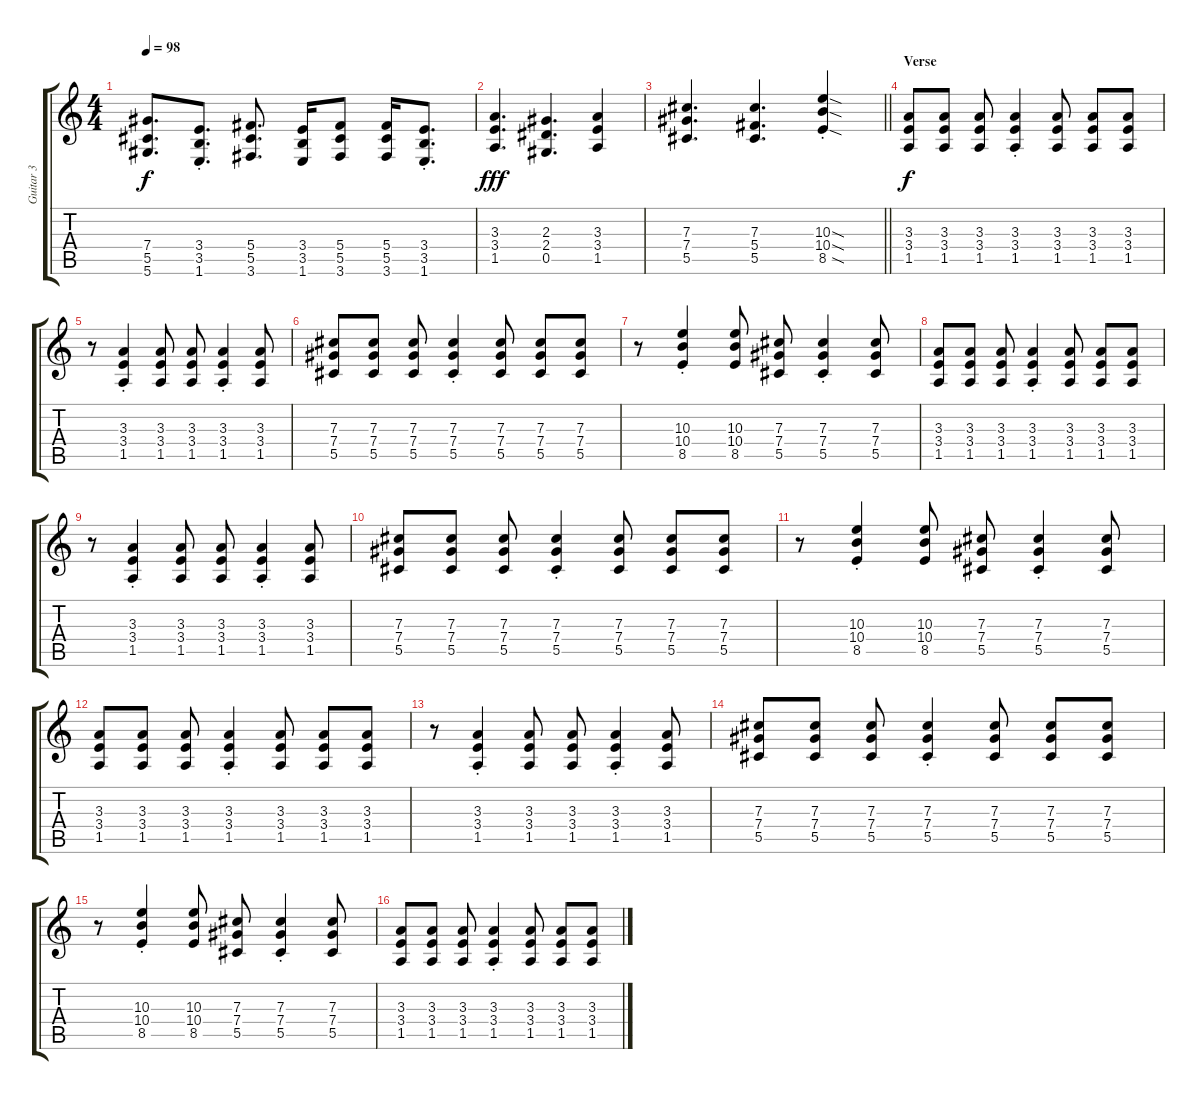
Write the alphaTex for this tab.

\track ("Guitar 3" "Guitar 3") {instrument overdrivenguitar}
\staff {score tabs}
\tuning (Eb4 Bb3 Gb3 Db3 Ab2 Eb2) {hide}
\ts (4 4)
\tempo 98
\clef g2
\ks c
(7.4 5.5 5.6).8{d dy f} (3.4{st} 3.5{st} 1.6{st}).8{d} (5.4 5.5 3.6).8{d} (3.4 3.5 1.6).16 (5.4 5.5 3.6).8 (5.4 5.5 3.6).16 (3.4{st} 3.5{st} 1.6{st}).8{d} |
(3.3 3.4 1.5).4{d dy fff} (2.3 2.4 0.5).4{d} (3.3 3.4 1.5).4 |
\barLineRight lightlight
(7.3 7.4 5.5).4{d} (7.3 5.4 5.5).4{d} (10.3{sod st} 10.4{sod st} 8.5{sod st}).4 |
\section ("" "Verse")
(3.3 3.4 1.5).8{dy f} (3.3 3.4 1.5).8 (3.3 3.4 1.5).8 (3.3{st} 3.4{st} 1.5{st}).4 (3.3 3.4 1.5).8 (3.3 3.4 1.5).8 (3.3 3.4 1.5).8 |
r.8 (3.3{st} 3.4{st} 1.5{st}).4 (3.3 3.4 1.5).8 (3.3 3.4 1.5).8 (3.3{st} 3.4{st} 1.5{st}).4 (3.3 3.4 1.5).8 |
(7.3 7.4 5.5).8 (7.3 7.4 5.5).8 (7.3 7.4 5.5).8 (7.3{st} 7.4{st} 5.5{st}).4 (7.3 7.4 5.5).8 (7.3 7.4 5.5).8 (7.3 7.4 5.5).8 |
r.8 (10.3{st} 10.4{st} 8.5{st}).4 (10.3 10.4 8.5).8 (7.3 7.4 5.5).8 (7.3{st} 7.4{st} 5.5{st}).4 (7.3 7.4 5.5).8 |
(3.3 3.4 1.5).8 (3.3 3.4 1.5).8 (3.3 3.4 1.5).8 (3.3{st} 3.4{st} 1.5{st}).4 (3.3 3.4 1.5).8 (3.3 3.4 1.5).8 (3.3 3.4 1.5).8 |
r.8 (3.3{st} 3.4{st} 1.5{st}).4 (3.3 3.4 1.5).8 (3.3 3.4 1.5).8 (3.3{st} 3.4{st} 1.5{st}).4 (3.3 3.4 1.5).8 |
(7.3 7.4 5.5).8 (7.3 7.4 5.5).8 (7.3 7.4 5.5).8 (7.3{st} 7.4{st} 5.5{st}).4 (7.3 7.4 5.5).8 (7.3 7.4 5.5).8 (7.3 7.4 5.5).8 |
r.8 (10.3{st} 10.4{st} 8.5{st}).4 (10.3 10.4 8.5).8 (7.3 7.4 5.5).8 (7.3{st} 7.4{st} 5.5{st}).4 (7.3 7.4 5.5).8 |
(3.3 3.4 1.5).8 (3.3 3.4 1.5).8 (3.3 3.4 1.5).8 (3.3{st} 3.4{st} 1.5{st}).4 (3.3 3.4 1.5).8 (3.3 3.4 1.5).8 (3.3 3.4 1.5).8 |
r.8 (3.3{st} 3.4{st} 1.5{st}).4 (3.3 3.4 1.5).8 (3.3 3.4 1.5).8 (3.3{st} 3.4{st} 1.5{st}).4 (3.3 3.4 1.5).8 |
(7.3 7.4 5.5).8 (7.3 7.4 5.5).8 (7.3 7.4 5.5).8 (7.3{st} 7.4{st} 5.5{st}).4 (7.3 7.4 5.5).8 (7.3 7.4 5.5).8 (7.3 7.4 5.5).8 |
r.8 (10.3{st} 10.4{st} 8.5{st}).4 (10.3 10.4 8.5).8 (7.3 7.4 5.5).8 (7.3{st} 7.4{st} 5.5{st}).4 (7.3 7.4 5.5).8 |
(3.3 3.4 1.5).8 (3.3 3.4 1.5).8 (3.3 3.4 1.5).8 (3.3{st} 3.4{st} 1.5{st}).4 (3.3 3.4 1.5).8 (3.3 3.4 1.5).8 (3.3 3.4 1.5).8
